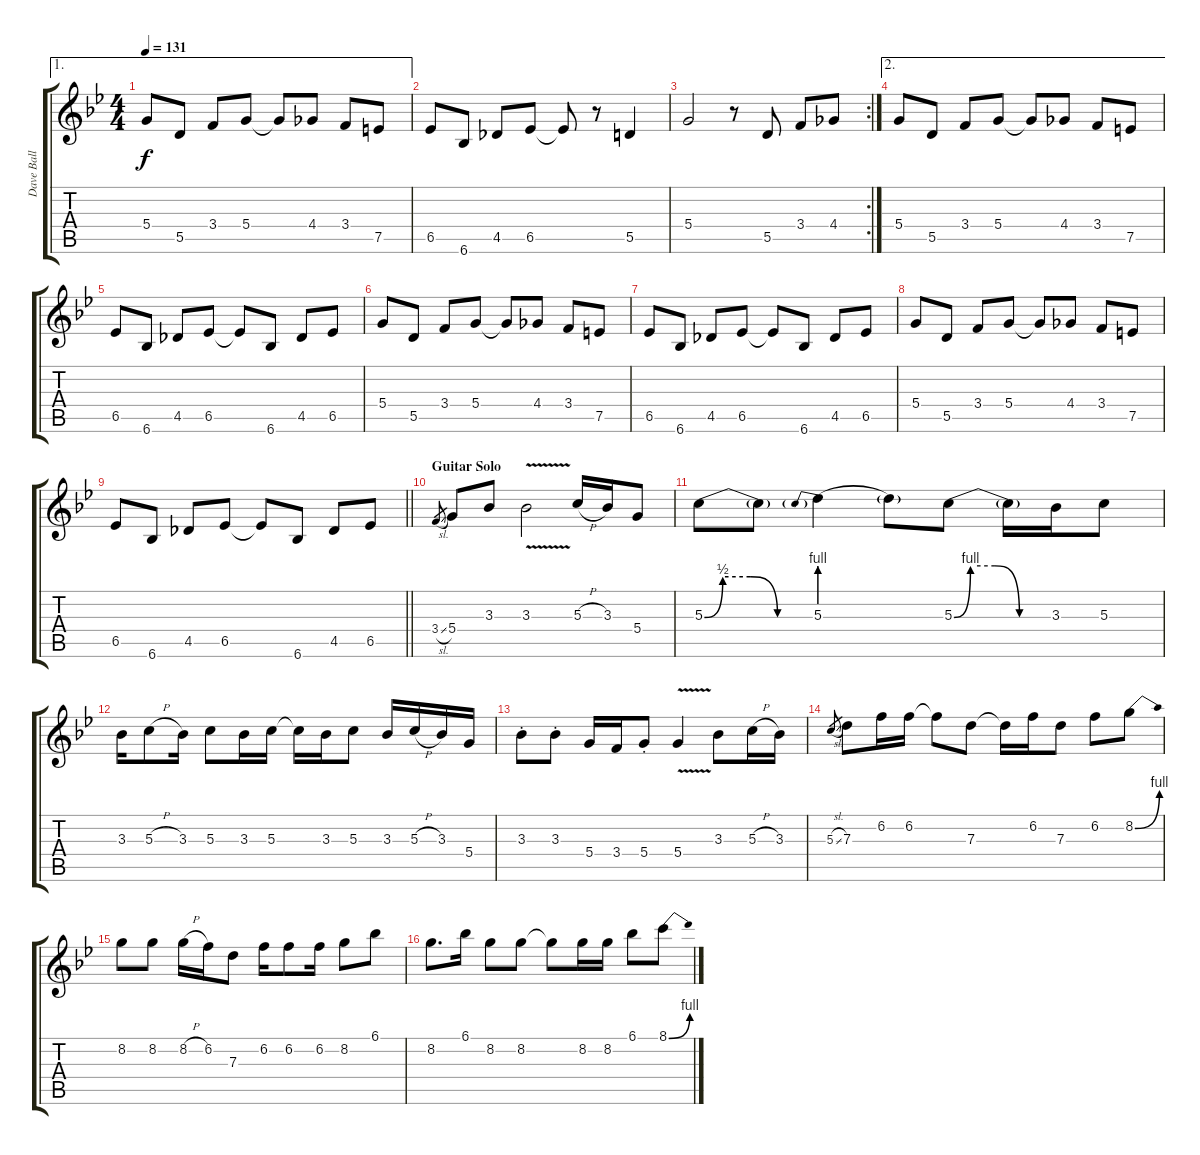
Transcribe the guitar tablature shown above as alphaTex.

\track ("Dave Ball - Electric Guitar w/ distortio" "Dave Ball ") {instrument overdrivenguitar}
\staff {score tabs}
\tuning (E4 B3 G3 D3 A2 E2) {hide}
\ae 1
\ts (4 4)
\tempo 131
\clef g2
\ks bb
5.4.8{dy f} 5.5.8 3.4.8 5.4.8 5.4{t}.8 4.4.8 3.4.8 7.5.8 |
6.5.8 6.6.8 4.5.8 6.5.8 6.5{t}.8 r.8 5.5.4 |
\rc 2
5.4.2 r.8 5.5.8 3.4.8 4.4.8 |
\ae 2
5.4.8 5.5.8 3.4.8 5.4.8 5.4{t}.8 4.4.8 3.4.8 7.5.8 |
6.5.8 6.6.8 4.5.8 6.5.8 6.5{t}.8 6.6.8 4.5.8 6.5.8 |
5.4.8 5.5.8 3.4.8 5.4.8 5.4{t}.8 4.4.8 3.4.8 7.5.8 |
6.5.8 6.6.8 4.5.8 6.5.8 6.5{t}.8 6.6.8 4.5.8 6.5.8 |
5.4.8 5.5.8 3.4.8 5.4.8 5.4{t}.8 4.4.8 3.4.8 7.5.8 |
\barLineRight lightlight
6.5.8 6.6.8 4.5.8 6.5.8 6.5{t}.8 6.6.8 4.5.8 6.5.8 |
\section ("" "Guitar Solo")
3.4{sl}.8{gr} 5.4.8 3.3.8 3.3{v}.2 5.3{h}.16 3.3.16 5.4.8 |
5.3{be (custom 0 0 10 2 25 2 40 0 60 0)}.8 5.3{t}.8 5.3{be (prebend 0 4 60 4)}.4 5.3{t}.8 5.3{be (custom 0 0 10 4 25 4 40 0 60 0)}.8 5.3{t}.16 3.3.16 5.3.8 |
3.3.16 5.3{h}.8 3.3.16 5.3.8 3.3.16 5.3.16 5.3{t}.16 3.3.16 5.3.8 3.3.16 5.3{h}.16 3.3.16 5.4.16 |
3.3{st}.8 3.3{st}.8 5.4.16 3.4.16 5.4{st}.8 5.4{v}.4 3.3.8 5.3{h}.16 3.3.16 |
5.3{sl}.8{gr} 7.3.8 6.2.16 6.2.16 6.2{t}.8 7.3.8 7.3{t}.16 6.2.16 7.3.8 6.2.8 8.2{be (bend 0 0 60 4)}.8 |
8.2.8 8.2.8 8.2{h}.16 6.2.16 7.3.8 6.2.16 6.2.8 6.2.16 8.2.8 6.1.8 |
8.2.8{d} 6.1.16 8.2.8 8.2.8 8.2{t}.8 8.2.16 8.2.16 6.1.8 8.1{be (bend 0 0 60 4)}.8
